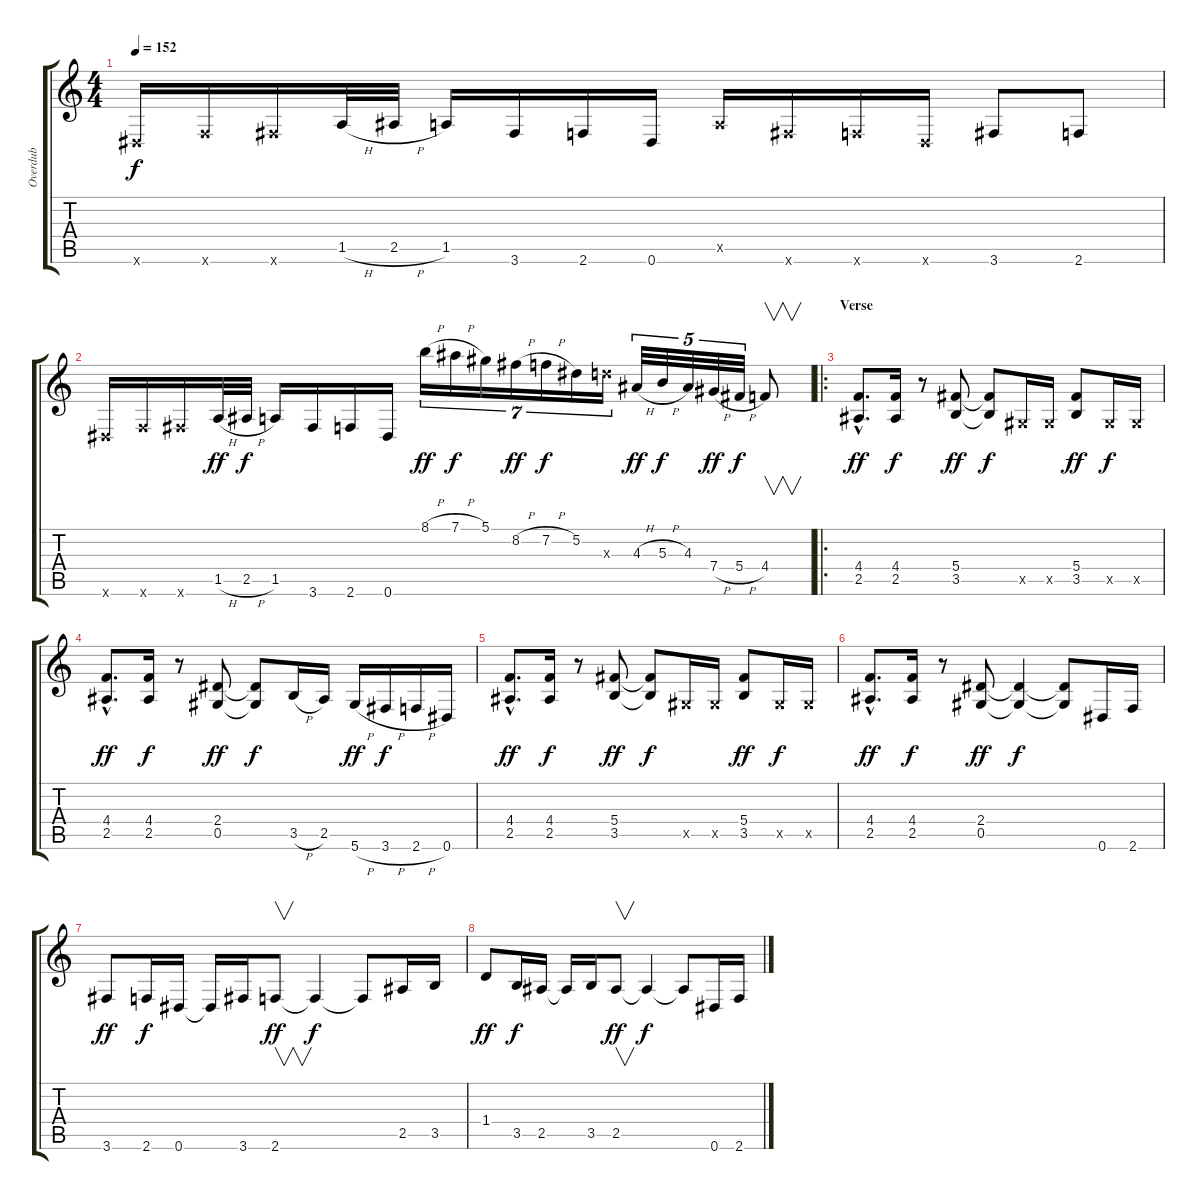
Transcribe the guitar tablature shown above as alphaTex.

\track ("Overdub" "Overdub") {instrument fretlessbass}
\staff {score tabs}
\tuning (Eb4 Bb3 Gb3 Db3 Ab2 Eb2) {hide}
\ts (4 4)
\tempo 152
\clef g2
\ks c
0.6{x}.16{dy f} 2.6{x}.16 3.6{x}.16 1.5{h}.32 2.5{h}.32 1.5.16 3.6.16 2.6.16 0.6.16 1.5{x}.16 3.6{x}.16 2.6{x}.16 0.6{x}.16 3.6.8 2.6.8 |
0.6{x}.16 2.6{x}.16 3.6{x}.16 1.5{h}.32{dy ff} 2.5{h}.32{dy f} 1.5.16 3.6.16 2.6.16 0.6.16 8.1{h}.16{tu (7 4) dy ff} 7.1{h}.16{tu (7 4) dy f} 5.1.16{tu (7 4)} 8.2{h}.16{tu (7 4) dy ff} 7.2{h}.16{tu (7 4) dy f} 5.2.16{tu (7 4)} 8.3{x}.16{tu (7 4)} 4.3{h}.32{tu (5 4) dy ff} 5.3{h}.32{tu (5 4) dy f} 4.3.32{tu (5 4)} 7.4{h}.32{tu (5 4) dy ff} 5.4{h}.32{tu (5 4) dy f} 4.4.8{v} |
\ro
\section ("" "Verse")
(4.4{hac} 2.5{hac}).8{d dy ff} (4.4 2.5).16{dy f} r.8 (5.4 3.5).8{dy ff} (5.4{t} 3.5{t}).8{dy f} 0.5{x}.16 0.5{x}.16 (5.4 3.5).8{dy ff} 0.5{x}.16{dy f} 0.5{x}.16 |
(4.4{hac} 2.5{hac}).8{d dy ff} (4.4 2.5).16{dy f} r.8 (2.4 0.5).8{dy ff} (2.4{t} 0.5{t}).8{dy f} 3.5{h}.16 2.5.16 5.6{h}.16{dy ff} 3.6{h}.16{dy f} 2.6{h}.16 0.6.16 |
(4.4{hac} 2.5{hac}).8{d dy ff} (4.4 2.5).16{dy f} r.8 (5.4 3.5).8{dy ff} (5.4{t} 3.5{t}).8{dy f} 0.5{x}.16 0.5{x}.16 (5.4 3.5).8{dy ff} 0.5{x}.16{dy f} 0.5{x}.16 |
(4.4{hac} 2.5{hac}).8{d dy ff} (4.4 2.5).16{dy f} r.8 (2.4 0.5).8{dy ff} (2.4{t} 0.5{t}).4{dy f} (2.4{t} 0.5{t}).8 0.6.16 2.6.16 |
3.6.8{dy ff} 2.6.16{dy f} 0.6.16 0.6{t}.16 3.6.16 2.6.8{v dy ff} 2.6{t}.4{dy f} 2.6{t}.8 2.5.16 3.5.16 |
1.4.8{dy ff} 3.5.16{dy f} 2.5.16 2.5{t}.16 3.5.16 2.5.8{v dy ff} 2.5{t}.4{dy f} 2.5{t}.8 0.6.16 2.6.16
